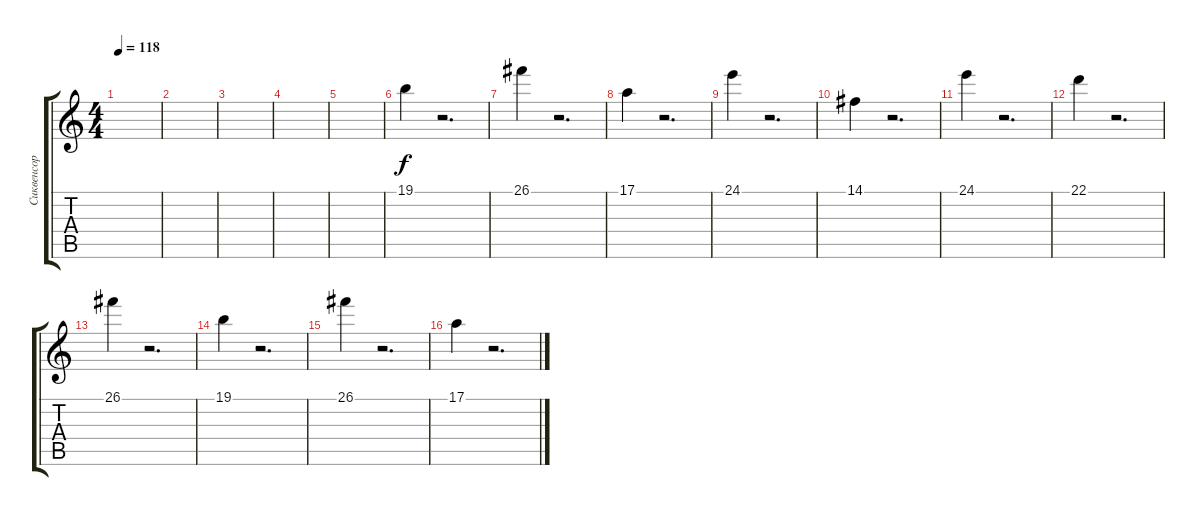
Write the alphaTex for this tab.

\track ("Сиквенсор" "Сиквенсор") {instrument fx5brightness}
\staff {score tabs}
\tuning (E4 B3 G3 D3 A2 E2) {hide}
\ts (4 4)
\tempo 118
\clef g2
\ks c
|
|
|
|
|
19.1.4 r.2{d} |
26.1.4 r.2{d} |
17.1.4 r.2{d} |
24.1.4 r.2{d} |
14.1.4 r.2{d} |
24.1.4 r.2{d} |
22.1.4 r.2{d} |
26.1.4 r.2{d} |
19.1.4 r.2{d} |
26.1.4 r.2{d} |
17.1.4 r.2{d}
